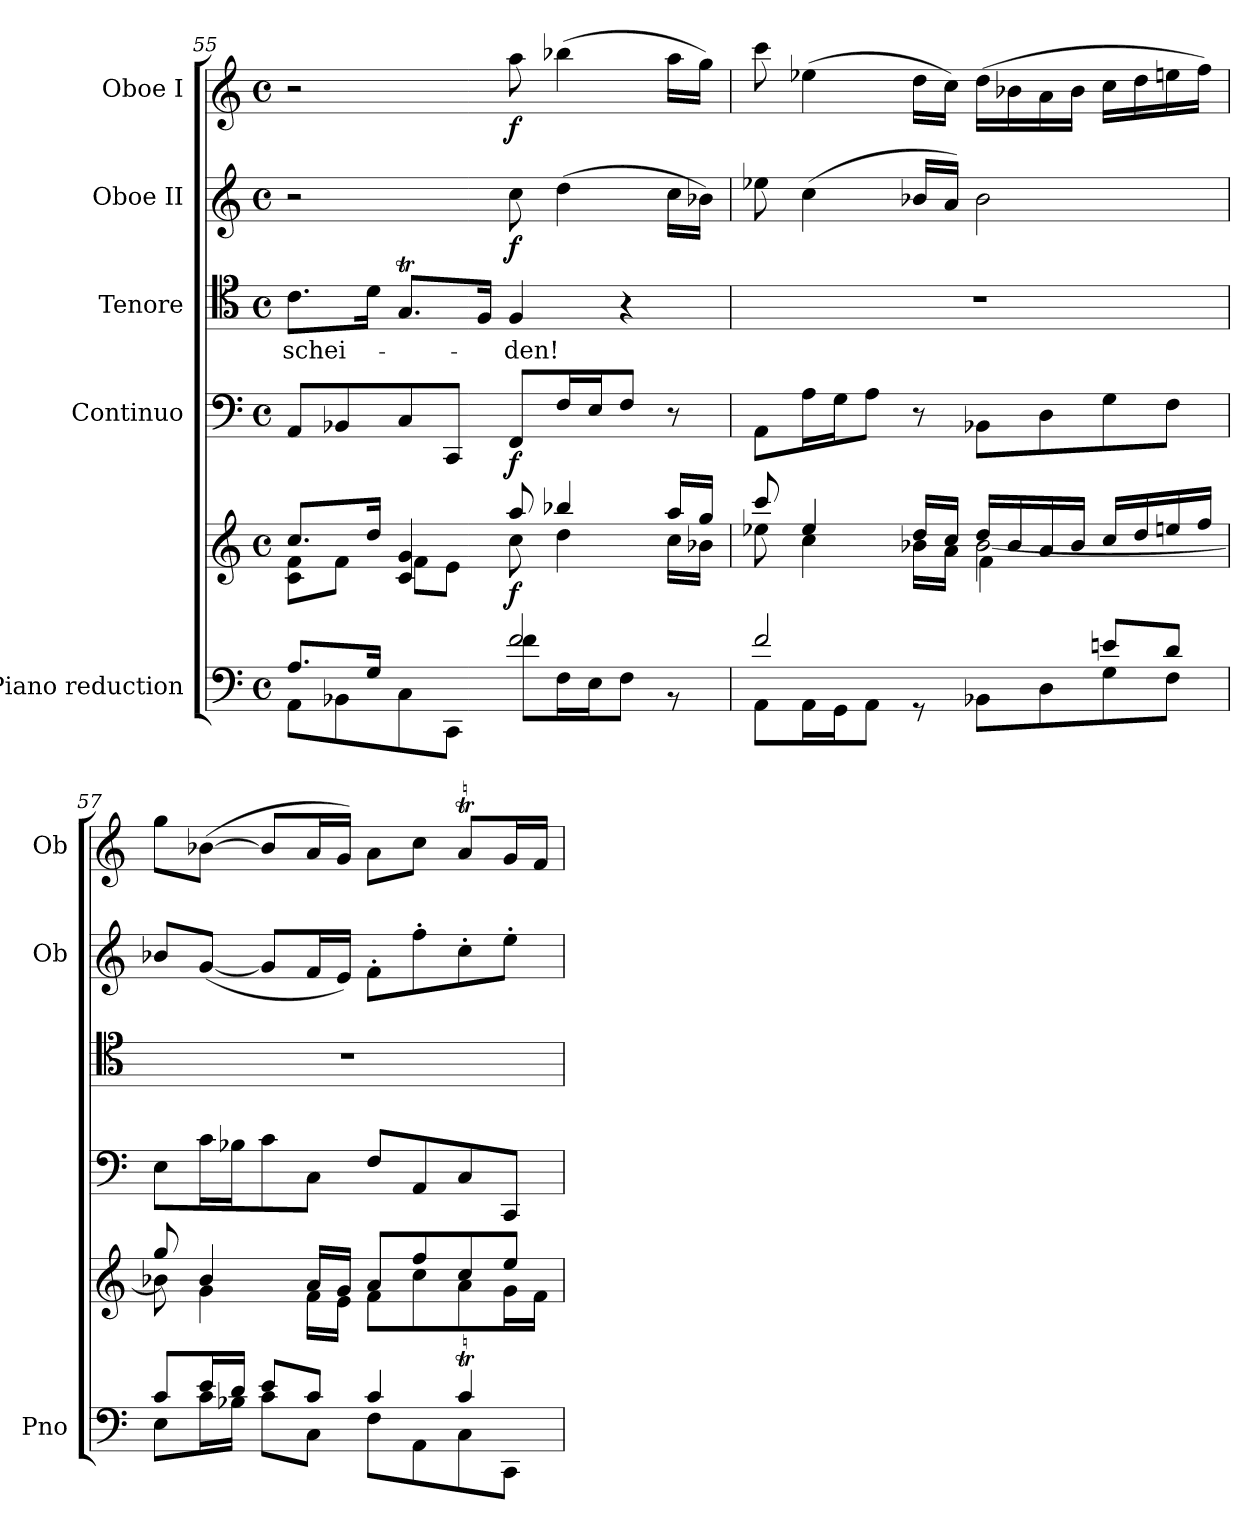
**kern	**kern	**dynam	**kern	**dynam	**kern	**text	**kern	**dynam	**kern	**dynam
*part5	*part5	*part5	*part4	*part4	*part3	*part3	*part2	*part2	*part1	*part1
*staff6	*staff5	*staff5/6	*staff4	*staff4	*staff3	*staff3	*staff2	*staff2	*staff1	*staff1
*I"Piano reduction	*	*	*I"Continuo	*	*I"Tenore	*	*I"Oboe II	*	*I"Oboe I	*
*I'Pno	*	*	*	*	*	*	*I'Ob	*	*I'Ob	*
*clefF4	*clefG2	*	*clefF4	*	*clefC4	*	*clefG2	*	*clefG2	*
*k[]	*k[]	*	*k[]	*	*k[]	*	*k[]	*	*k[]	*
*M4/4	*M4/4	*	*M4/4	*	*M4/4	*	*M4/4	*	*M4/4	*
*met(c)	*met(c)	*	*met(c)	*	*met(c)	*	*met(c)	*	*met(c)	*
=55	=55	=55	=55	=55	=55	=55	=55	=55	=55	=55
*^	*^	*	*	*	*	*	*	*	*	*
!	!	!	!	!	!	!	!	!LO:LY:b	!	!	!	!
8.A/L	8AA\L	8.cc/L	8c\ 8f\L	.	8AA/L	.	8.c\L	schei-	2r	.	2r	.
.	8BB-X\	.	8f\J	.	8BB-X/	.	.	.	.	.	.	.
16G/Jk	.	16dd/Jk	.	.	.	.	16d\Jk	.	.	.	.	.
4ryy	8C\	4c/ 4g/	8f\L	.	8C/	.	8.GT/L	.	.	.	.	.
.	8CC\J	.	8e\J	.	8CC/J	.	.	.	.	.	.	.
.	.	.	.	.	.	.	16F/Jk	.	.	.	.	.
!	!	!	!	!LO:DY:b	!	!LO:DY:b	!	!LO:LY:b	!	!LO:DY:b	!	!LO:DY:b
2f/	8f\L	8aa/	8cc\	f	8FF/L	f	4F/	den!	8cc\	f	8aa\	f
.	16F\L	4bb-X/	4dd\	.	16F/L	.	.	.	(>4dd\	.	(>4bb-X\	.
.	16E\J	.	.	.	16E/J	.	.	.	.	.	.	.
.	8F\J	.	.	.	8F/J	.	4r	.	.	.	.	.
.	8r	16aa/LL	16cc\LL	.	8r	.	.	.	16cc\LL	.	16aa\LL	.
.	.	16gg/JJ	16b-X\JJ	.	.	.	.	.	16b-X\JJ)	.	16gg\JJ)	.
!!LO:PB:g=z
=56	=56	=56	=56	=56	=56	=56	=56	=56	=56	=56	=56	=56
*	*	*	*^	*	*	*	*	*	*	*	*	*
2f/	8AA\L	8ccc/	8ee-X\	2ryy	.	8AA\L	.	1r	.	8ee-X\	.	8ccc\	.
.	16AA\L	4ee-/	4cc\	.	.	16A\L	.	.	.	(>4cc\	.	(>4ee-X\	.
.	16GG\J	.	.	.	.	16G\J	.	.	.	.	.	.	.
.	8AA\J	.	.	.	.	8A\J	.	.	.	.	.	.	.
.	8r	16dd/LL	16b-X\LL	.	.	8r	.	.	.	16b-X/LL	.	16dd\LL	.
.	.	16cc/JJ	16a\JJ	.	.	.	.	.	.	16a/JJ)	.	16cc\JJ)	.
4ryy	8BB-X\L	16dd/LL	[2b-\	4f\	.	8BB-X\L	.	.	.	2b-\	.	(>16dd\LL	.
.	.	16b-/	.	.	.	.	.	.	.	.	.	16b-X\	.
.	8D\	16a/	.	.	.	8D\	.	.	.	.	.	16a\	.
.	.	16b-/JJ	.	.	.	.	.	.	.	.	.	16b-\JJ	.
8en/L	8G\	16cc/LL	.	4ryy	.	8G\	.	.	.	.	.	16cc\LL	.
.	.	16dd/	.	.	.	.	.	.	.	.	.	16dd\	.
8d/J	8F\J	16een/	.	.	.	8F\J	.	.	.	.	.	16een\	.
.	.	16ff/JJ	.	.	.	.	.	.	.	.	.	16ff\JJ)	.
*	*	*	*v	*v	*	*	*	*	*	*	*	*	*
=57	=57	=57	=57	=57	=57	=57	=57	=57	=57	=57	=57	=57
8c/L	8E\L	8gg/	8b-X\]	.	8E\L	.	1r	.	8b-X/L	.	8gg\L	.
16e/L	16c\L	4b-/	4g\	.	16c\L	.	.	.	(<[8g/J	.	(>[8b-X\J	.
16d/JJ	16B-X\JJ	.	.	.	16B-X\J	.	.	.	.	.	.	.
8e/L	8c\L	.	.	.	8c\	.	.	.	8g/L]	.	8b-/L]	.
8c/J	8C\J	16a/LL	16f\LL	.	8C\J	.	.	.	16f/L	.	16a/L	.
.	.	16g/JJ	16e\JJ	.	.	.	.	.	16e/JJ)	.	16g/JJ)	.
4c/	8F\L	8a/L	8f\L	.	8F/L	.	.	.	8f'\L	.	8a\L	.
.	8AA\	8ff/	8cc\	.	8AA/	.	.	.	8ff'\	.	8cc\J	.
4c/	8C\	8cc/	8aT\	.	8C/	.	.	.	8cc'\	.	8aT/L	.
.	8CC\J	8ee/J	16g\L	.	8CC/J	.	.	.	8ee'\J	.	16g/L	.
.	.	.	16f\JJ	.	.	.	.	.	.	.	16f/JJ	.
*v	*v	*	*	*	*	*	*	*	*	*	*	*
*	*v	*v	*	*	*	*	*	*	*	*	*
=	=	=	=	=	=	=	=	=	=	=
*-	*-	*-	*-	*-	*-	*-	*-	*-	*-	*-
